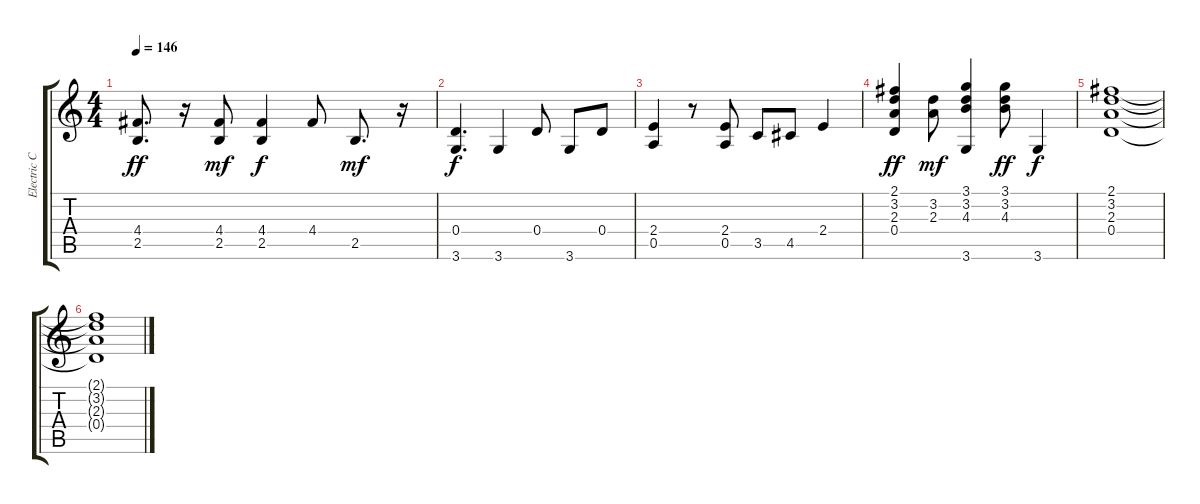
\track ("Electric Clean Guitar" "Electric C") {instrument electricguitarclean}
\staff {score tabs}
\tuning (E4 B3 G3 D3 A2 E2) {hide}
\ts (4 4)
\tempo 146
\clef g2
\ks c
(4.4 2.5).8{d dy ff} r.16 (4.4 2.5).8{dy mf} (4.4 2.5).4{dy f} 4.4.8 2.5.8{d dy mf} r.16 |
(0.4 3.6).4{d dy f} 3.6.4 0.4.8 3.6.8 0.4.8 |
(2.4 0.5).4 r.8 (2.4 0.5).8 3.5.8 4.5.8 2.4.4 |
(2.1 3.2 2.3 0.4).4{dy ff} (3.2 2.3).8{dy mf} (3.1 3.2 4.3 3.6).4 (3.1 3.2 4.3).8{dy ff} 3.6.4{dy f} |
(2.1 3.2 2.3 0.4).1 |
(2.1{t} 3.2{t} 2.3{t} 0.4{t}).1
